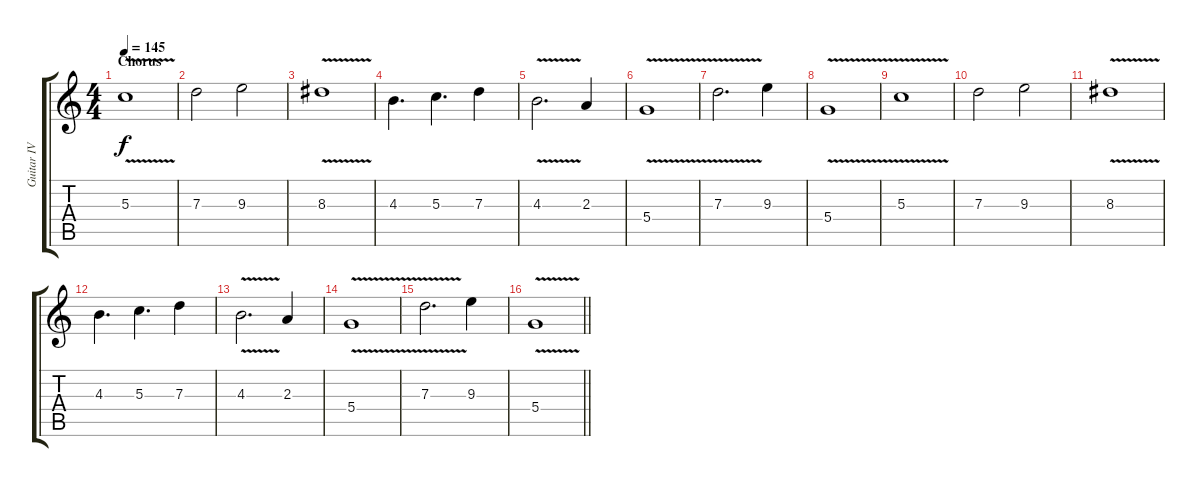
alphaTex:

\track ("Guitar IV" "Guitar IV") {instrument overdrivenguitar}
\staff {score tabs}
\tuning (E4 B3 G3 D3 A2 E2) {hide}
\ts (4 4)
\section ("" "Chorus")
\tempo 145
\clef g2
\ks c
5.3{v}.1{dy f balance 0} |
7.3.2 9.3.2 |
8.3{v}.1 |
4.3.4{d} 5.3.4{d} 7.3.4 |
4.3{v}.2{d} 2.3.4 |
5.4{v}.1 |
7.3{v}.2{d} 9.3.4 |
5.4{v}.1 |
5.3{v}.1 |
7.3.2 9.3.2 |
8.3{v}.1 |
4.3.4{d} 5.3.4{d} 7.3.4 |
4.3{v}.2{d} 2.3.4 |
5.4{v}.1 |
7.3{v}.2{d} 9.3.4 |
\barLineRight lightlight
5.4{v}.1
